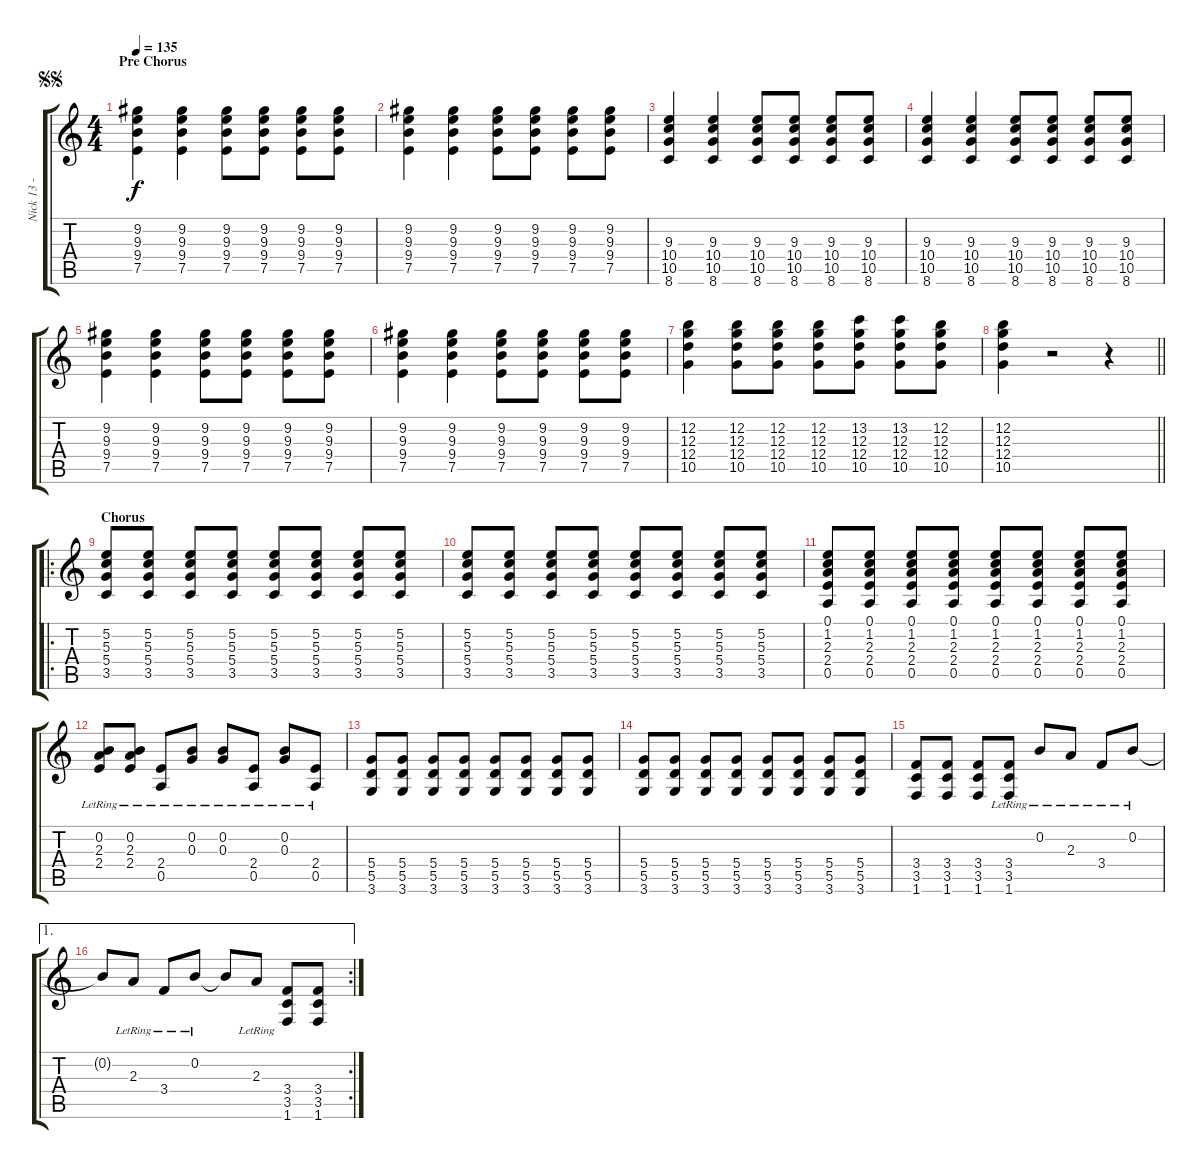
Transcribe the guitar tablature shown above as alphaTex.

\track ("Nick 13 - Guitar" "Nick 13 - ") {instrument distortionguitar}
\staff {score tabs}
\tuning (E4 B3 G3 D3 A2 E2) {hide}
\ts (4 4)
\section ("" "Pre Chorus")
\jump segnosegno
\tempo 135
\clef g2
\ks c
(9.2 9.3 9.4 7.5).4{dy f} (9.2 9.3 9.4 7.5).4 (9.2 9.3 9.4 7.5).8 (9.2 9.3 9.4 7.5).8 (9.2 9.3 9.4 7.5).8 (9.2 9.3 9.4 7.5).8 |
(9.2 9.3 9.4 7.5).4 (9.2 9.3 9.4 7.5).4 (9.2 9.3 9.4 7.5).8 (9.2 9.3 9.4 7.5).8 (9.2 9.3 9.4 7.5).8 (9.2 9.3 9.4 7.5).8 |
(9.3 10.4 10.5 8.6).4 (9.3 10.4 10.5 8.6).4 (9.3 10.4 10.5 8.6).8 (9.3 10.4 10.5 8.6).8 (9.3 10.4 10.5 8.6).8 (9.3 10.4 10.5 8.6).8 |
(9.3 10.4 10.5 8.6).4 (9.3 10.4 10.5 8.6).4 (9.3 10.4 10.5 8.6).8 (9.3 10.4 10.5 8.6).8 (9.3 10.4 10.5 8.6).8 (9.3 10.4 10.5 8.6).8 |
(9.2 9.3 9.4 7.5).4 (9.2 9.3 9.4 7.5).4 (9.2 9.3 9.4 7.5).8 (9.2 9.3 9.4 7.5).8 (9.2 9.3 9.4 7.5).8 (9.2 9.3 9.4 7.5).8 |
(9.2 9.3 9.4 7.5).4 (9.2 9.3 9.4 7.5).4 (9.2 9.3 9.4 7.5).8 (9.2 9.3 9.4 7.5).8 (9.2 9.3 9.4 7.5).8 (9.2 9.3 9.4 7.5).8 |
(12.2 12.3 12.4 10.5).4 (12.2 12.3 12.4 10.5).8 (12.2 12.3 12.4 10.5).8 (12.2 12.3 12.4 10.5).8 (13.2 12.3 12.4 10.5).8 (13.2 12.3 12.4 10.5).8 (12.2 12.3 12.4 10.5).8 |
\barLineRight lightlight
(12.2 12.3 12.4 10.5).4 r.2 r.4 |
\ro
\section ("" "Chorus")
(5.2 5.3 5.4 3.5).8 (5.2 5.3 5.4 3.5).8 (5.2 5.3 5.4 3.5).8 (5.2 5.3 5.4 3.5).8 (5.2 5.3 5.4 3.5).8 (5.2 5.3 5.4 3.5).8 (5.2 5.3 5.4 3.5).8 (5.2 5.3 5.4 3.5).8 |
(5.2 5.3 5.4 3.5).8 (5.2 5.3 5.4 3.5).8 (5.2 5.3 5.4 3.5).8 (5.2 5.3 5.4 3.5).8 (5.2 5.3 5.4 3.5).8 (5.2 5.3 5.4 3.5).8 (5.2 5.3 5.4 3.5).8 (5.2 5.3 5.4 3.5).8 |
(0.1 1.2 2.3 2.4 0.5).8 (0.1 1.2 2.3 2.4 0.5).8 (0.1 1.2 2.3 2.4 0.5).8 (0.1 1.2 2.3 2.4 0.5).8 (0.1 1.2 2.3 2.4 0.5).8 (0.1 1.2 2.3 2.4 0.5).8 (0.1 1.2 2.3 2.4 0.5).8 (0.1 1.2 2.3 2.4 0.5).8 |
(0.2{lr} 2.3{lr} 2.4{lr}).8 (0.2{lr} 2.3{lr} 2.4{lr}).8 (2.4{lr} 0.5{lr}).8 (0.2{lr} 0.3{lr}).8 (0.2{lr} 0.3{lr}).8 (2.4{lr} 0.5{lr}).8 (0.2{lr} 0.3{lr}).8 (2.4{lr} 0.5{lr}).8 |
(5.4 5.5 3.6).8 (5.4 5.5 3.6).8 (5.4 5.5 3.6).8 (5.4 5.5 3.6).8 (5.4 5.5 3.6).8 (5.4 5.5 3.6).8 (5.4 5.5 3.6).8 (5.4 5.5 3.6).8 |
(5.4 5.5 3.6).8 (5.4 5.5 3.6).8 (5.4 5.5 3.6).8 (5.4 5.5 3.6).8 (5.4 5.5 3.6).8 (5.4 5.5 3.6).8 (5.4 5.5 3.6).8 (5.4 5.5 3.6).8 |
(3.4 3.5 1.6).8 (3.4 3.5 1.6).8 (3.4 3.5 1.6).8 (3.4{lr} 3.5{lr} 1.6{lr}).8 0.2{lr}.8 2.3{lr}.8 3.4{lr}.8 0.2{lr}.8 |
\ae 1
\rc 2
0.2{t}.8 2.3{lr}.8 3.4{lr}.8 0.2{lr}.8 0.2{t}.8 2.3{lr}.8 (3.4 3.5 1.6).8 (3.4 3.5 1.6).8
